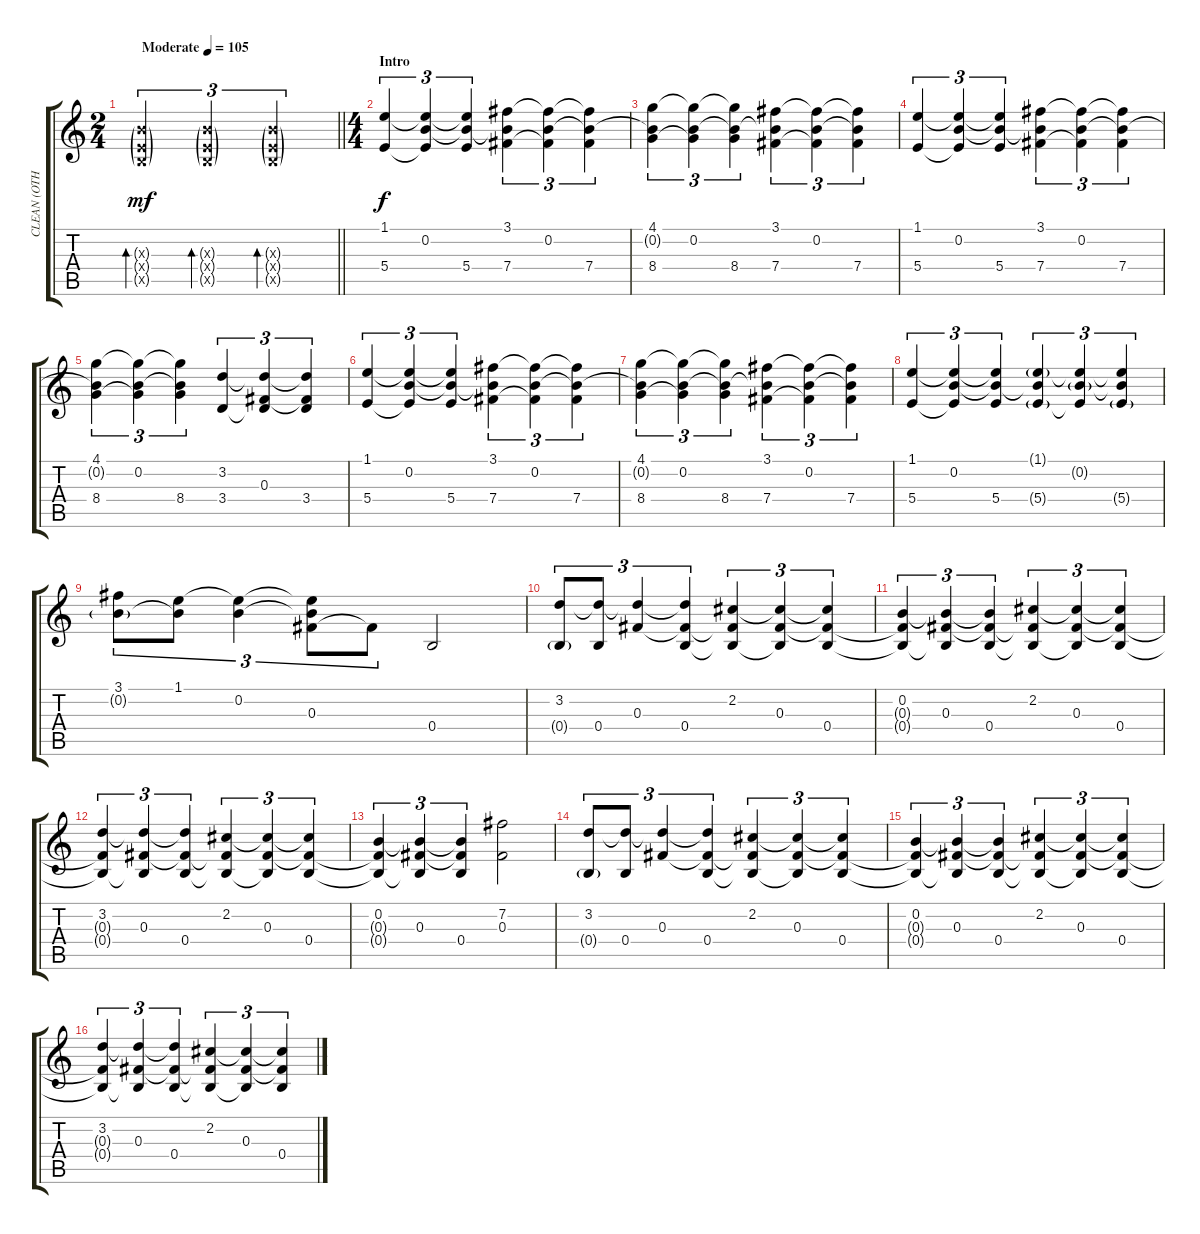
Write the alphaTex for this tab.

\track ("CLEAN (OTHER)" "CLEAN (OTH") {instrument acousticguitarsteel}
\staff {score tabs}
\tuning (Eb4 B3 Gb3 B2 Gb2 B1) {hide}
\ts (2 4)
\tempo (105 "Moderate")
\clef g2
\barLineRight lightlight
\ks c
(5.3{g x} 5.4{g x} 5.5{g x}).4{tu (3 2) bd 120 dy mf instrument acousticguitarsteel} (5.3{g x} 5.4{g x} 5.5{g x}).4{tu (3 2) bd 120} (5.3{g x} 5.4{g x} 5.5{g x}).4{tu (3 2) bd 120} |
\ts (4 4)
\section ("" "Intro")
(1.1 5.4).4{tu (3 2) dy f} (1.1{t} 0.2 5.4{t}).4{tu (3 2)} (1.1{t} 0.2{t} 5.4).4{tu (3 2)} (3.1 0.2{t} 7.4).4{tu (3 2)} (3.1{t} 0.2 7.4{t}).4{tu (3 2)} (3.1{t} 0.2{t} 7.4).4{tu (3 2)} |
(4.1 0.2{t} 8.4).4{tu (3 2)} (4.1{t} 0.2 8.4{t}).4{tu (3 2)} (4.1{t} 0.2{t} 8.4).4{tu (3 2)} (3.1 0.2{t} 7.4).4{tu (3 2)} (3.1{t} 0.2 7.4{t}).4{tu (3 2)} (3.1{t} 0.2{t} 7.4).4{tu (3 2)} |
(1.1 5.4).4{tu (3 2)} (1.1{t} 0.2 5.4{t}).4{tu (3 2)} (1.1{t} 0.2{t} 5.4).4{tu (3 2)} (3.1 0.2{t} 7.4).4{tu (3 2)} (3.1{t} 0.2 7.4{t}).4{tu (3 2)} (3.1{t} 0.2{t} 7.4).4{tu (3 2)} |
(4.1 0.2{t} 8.4).4{tu (3 2)} (4.1{t} 0.2 8.4{t}).4{tu (3 2)} (4.1{t} 0.2{t} 8.4).4{tu (3 2)} (3.2 3.4).4{tu (3 2)} (3.2{t} 0.3 3.4{t}).4{tu (3 2)} (3.2{t} 0.3{t} 3.4).4{tu (3 2)} |
(1.1 5.4).4{tu (3 2)} (1.1{t} 0.2 5.4{t}).4{tu (3 2)} (1.1{t} 0.2{t} 5.4).4{tu (3 2)} (3.1 0.2{t} 7.4).4{tu (3 2)} (3.1{t} 0.2 7.4{t}).4{tu (3 2)} (3.1{t} 0.2{t} 7.4).4{tu (3 2)} |
(4.1 0.2{t} 8.4).4{tu (3 2)} (4.1{t} 0.2 8.4{t}).4{tu (3 2)} (4.1{t} 0.2{t} 8.4).4{tu (3 2)} (3.1 0.2{t} 7.4).4{tu (3 2)} (3.1{t} 0.2 7.4{t}).4{tu (3 2)} (3.1{t} 0.2{t} 7.4).4{tu (3 2)} |
(1.1 5.4).4{tu (3 2)} (1.1{t} 0.2 5.4{t}).4{tu (3 2)} (1.1{t} 0.2{t} 5.4).4{tu (3 2)} (1.1{g} 0.2{t} 5.4{g}).4{tu (3 2)} (1.1{t} 0.2{g} 5.4{t}).4{tu (3 2)} (1.1{t} 0.2{t} 5.4{g}).4{tu (3 2)} |
(3.1 0.2{g}).8{tu (3 2)} (1.1 0.2{t}).8{tu (3 2)} (1.1{t} 0.2).4{tu (3 2)} (1.1{t} 0.2{t} 0.3).8{tu (3 2)} 0.3{t}.8{tu (3 2)} 0.4.2 |
(3.2 0.4{g}).8{tu (3 2)} (3.2{t} 0.4).8{tu (3 2)} (3.2{t} 0.3).4{tu (3 2)} (3.2{t} 0.3{t} 0.4).4{tu (3 2)} (2.2 0.3{t} 0.4{t}).4{tu (3 2)} (2.2{t} 0.3 0.4{t}).4{tu (3 2)} (2.2{t} 0.3{t} 0.4).4{tu (3 2)} |
(0.2 0.3{t} 0.4{t}).4{tu (3 2)} (0.2{t} 0.3 0.4{t}).4{tu (3 2)} (0.2{t} 0.3{t} 0.4).4{tu (3 2)} (2.2 0.3{t} 0.4{t}).4{tu (3 2)} (2.2{t} 0.3 0.4{t}).4{tu (3 2)} (2.2{t} 0.3{t} 0.4).4{tu (3 2)} |
(3.2 0.3{t} 0.4{t}).4{tu (3 2)} (3.2{t} 0.3 0.4{t}).4{tu (3 2)} (3.2{t} 0.3{t} 0.4).4{tu (3 2)} (2.2 0.3{t} 0.4{t}).4{tu (3 2)} (2.2{t} 0.3 0.4{t}).4{tu (3 2)} (2.2{t} 0.3{t} 0.4).4{tu (3 2)} |
(0.2 0.3{t} 0.4{t}).4{tu (3 2)} (0.2{t} 0.3 0.4{t}).4{tu (3 2)} (0.2{t} 0.3{t} 0.4).4{tu (3 2)} (7.2 0.3).2 |
(3.2 0.4{g}).8{tu (3 2)} (3.2{t} 0.4).8{tu (3 2)} (3.2{t} 0.3).4{tu (3 2)} (3.2{t} 0.3{t} 0.4).4{tu (3 2)} (2.2 0.3{t} 0.4{t}).4{tu (3 2)} (2.2{t} 0.3 0.4{t}).4{tu (3 2)} (2.2{t} 0.3{t} 0.4).4{tu (3 2)} |
(0.2 0.3{t} 0.4{t}).4{tu (3 2)} (0.2{t} 0.3 0.4{t}).4{tu (3 2)} (0.2{t} 0.3{t} 0.4).4{tu (3 2)} (2.2 0.3{t} 0.4{t}).4{tu (3 2)} (2.2{t} 0.3 0.4{t}).4{tu (3 2)} (2.2{t} 0.3{t} 0.4).4{tu (3 2)} |
(3.2 0.3{t} 0.4{t}).4{tu (3 2)} (3.2{t} 0.3 0.4{t}).4{tu (3 2)} (3.2{t} 0.3{t} 0.4).4{tu (3 2)} (2.2 0.3{t} 0.4{t}).4{tu (3 2)} (2.2{t} 0.3 0.4{t}).4{tu (3 2)} (2.2{t} 0.3{t} 0.4).4{tu (3 2)}
